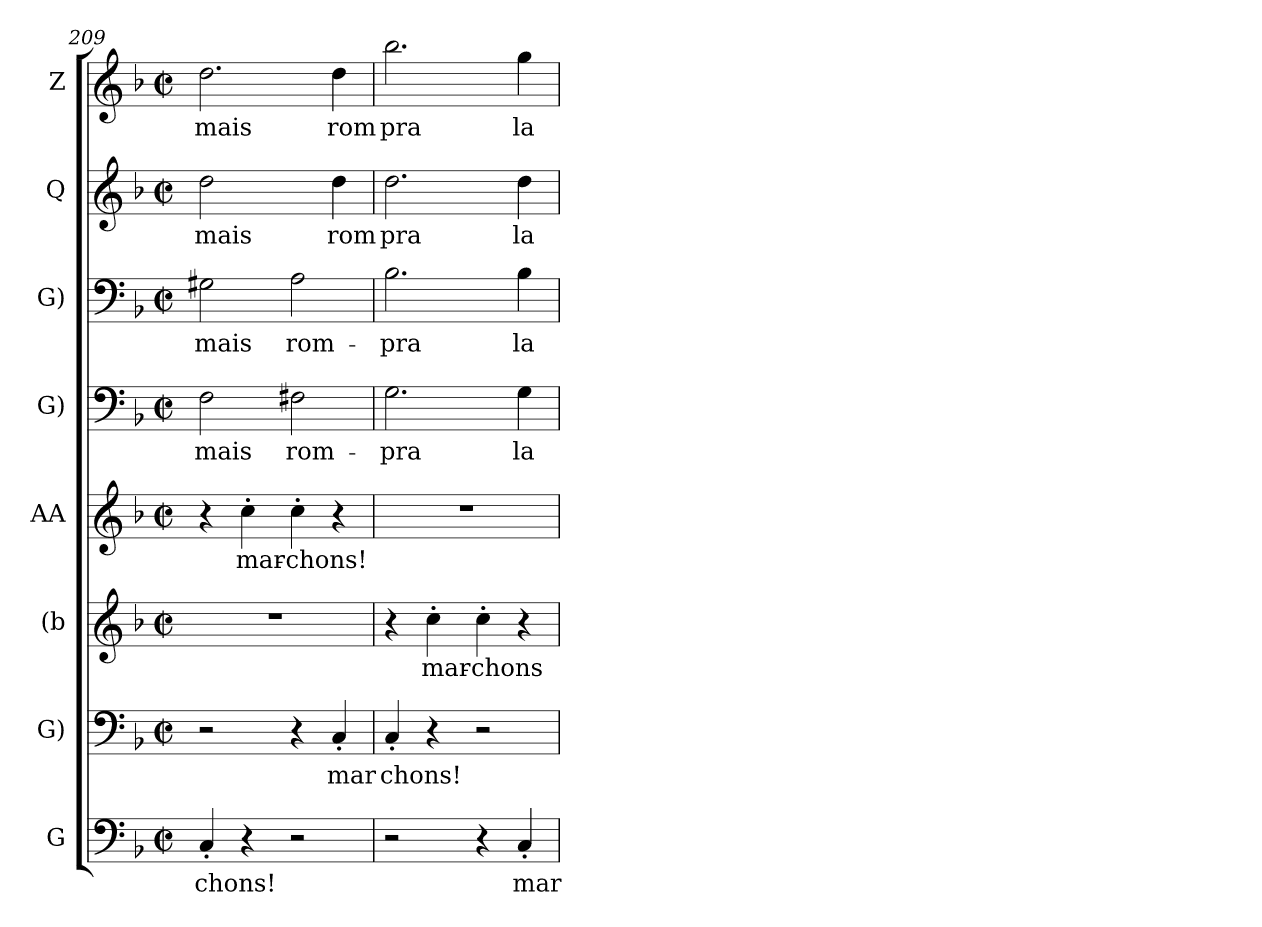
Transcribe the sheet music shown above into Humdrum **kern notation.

**kern	**text	**kern	**text	**kern	**text	**kern	**text	**kern	**text	**kern	**text	**kern	**text	**kern	**text
*part8	*part8	*part7	*part7	*part6	*part6	*part5	*part5	*part4	*part4	*part3	*part3	*part2	*part2	*part1	*part1
*staff8	*staff8	*staff7	*staff7	*staff6	*staff6	*staff5	*staff5	*staff4	*staff4	*staff3	*staff3	*staff2	*staff2	*staff1	*staff1
*I"G	*	*I"G)	*	*I"(b	*	*I"AA	*	*I"G)	*	*I"G)	*	*I"Q	*	*I"Z	*
*clefF4	*	*clefF4	*	*clefG2	*	*clefG2	*	*clefF4	*	*clefF4	*	*clefG2	*	*clefG2	*
*k[b-]	*	*k[b-]	*	*k[b-]	*	*k[b-]	*	*k[b-]	*	*k[b-]	*	*k[b-]	*	*k[b-]	*
*M2/2	*	*M2/2	*	*M2/2	*	*M2/2	*	*M2/2	*	*M2/2	*	*M2/2	*	*M2/2	*
*met(c|)	*	*met(c|)	*	*met(c|)	*	*met(c|)	*	*met(c|)	*	*met(c|)	*	*met(c|)	*	*met(c|)	*
=209	=209	=209	=209	=209	=209	=209	=209	=209	=209	=209	=209	=209	=209	=209	=209
4C'<i/	chons!	2r	.	1r	.	4r	.	2Fi\	mais	2G#Xi\	mais	2ddi\	mais	2.ddi\	mais
4r	.	.	.	.	.	4cc'>i\	mar-	.	.	.	.	.	.	.	.
2r	.	4r	.	.	.	4cc'>i\	chons!	2F#Xi\	rom-	2Ai\	rom-	4ryy	.	.	.
.	.	4C'<i/	mar	.	.	4r	.	.	.	.	.	4ddi\	rom	4ddi\	rom
=210	=210	=210	=210	=210	=210	=210	=210	=210	=210	=210	=210	=210	=210	=210	=210
2r	.	4C'<i/	chons!	4r	.	1r	.	2.Gi\	pra	2.B-i\	pra	2.ddi\	pra	2.bb-i\	pra
.	.	4r	.	4cc'>i\	mar-	.	.	.	.	.	.	.	.	.	.
4r	.	2r	.	4cc'>i\	chons	.	.	.	.	.	.	.	.	.	.
4C'<i/	mar-	.	.	4r	.	.	.	4Gi\	la	4B-i\	la	4ddi\	la	4ggi\	la
=	=	=	=	=	=	=	=	=	=	=	=	=	=	=	=
*-	*-	*-	*-	*-	*-	*-	*-	*-	*-	*-	*-	*-	*-	*-	*-
